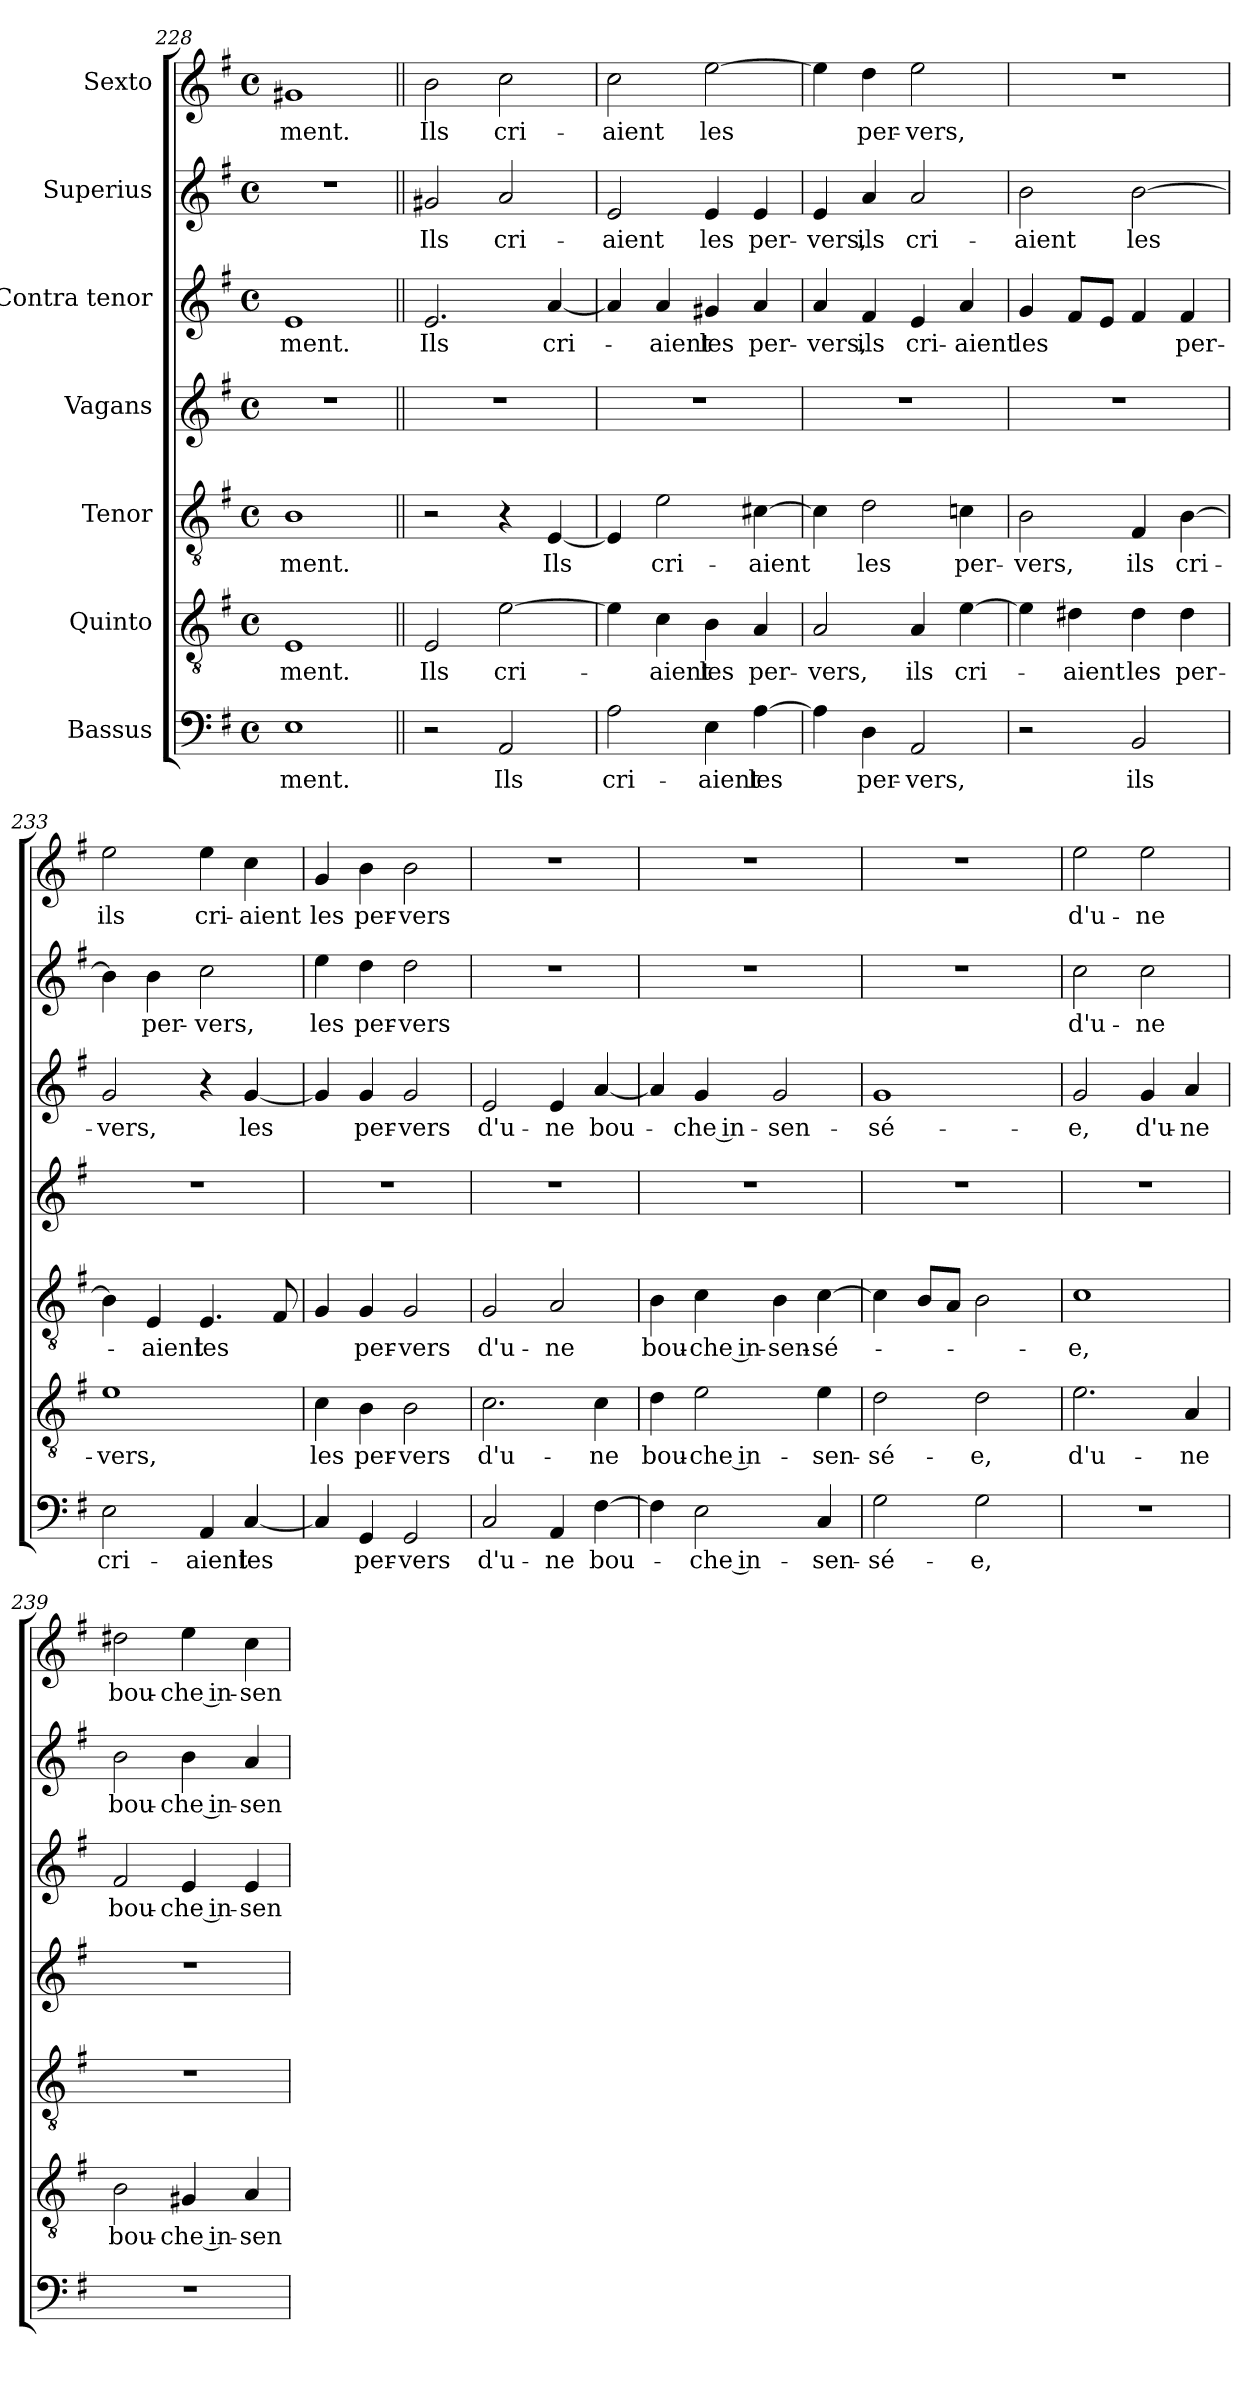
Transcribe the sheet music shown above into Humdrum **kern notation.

**kern	**text	**kern	**text	**kern	**text	**kern	**kern	**text	**kern	**text	**kern	**text
*part7	*part7	*part6	*part6	*part5	*part5	*part4	*part3	*part3	*part2	*part2	*part1	*part1
*staff7	*staff7	*staff6	*staff6	*staff5	*staff5	*staff4	*staff3	*staff3	*staff2	*staff2	*staff1	*staff1
*I"Bassus	*	*I"Quinto	*	*I"Tenor	*	*I"Vagans	*I"Contra tenor	*	*I"Superius	*	*I"Sexto	*
*clefF4	*	*clefGv2	*	*clefGv2	*	*clefG2	*clefG2	*	*clefG2	*	*clefG2	*
*k[f#]	*	*k[f#]	*	*k[f#]	*	*k[f#]	*k[f#]	*	*k[f#]	*	*k[f#]	*
*G:	*	*G:	*	*G:	*	*G:	*G:	*	*G:	*	*G:	*
*M4/4	*	*M4/4	*	*M4/4	*	*M4/4	*M4/4	*	*M4/4	*	*M4/4	*
*met(c)	*	*met(c)	*	*met(c)	*	*met(c)	*met(c)	*	*met(c)	*	*met(c)	*
=228	=228	=228	=228	=228	=228	=228	=228	=228	=228	=228	=228	=228
!	!LO:LY:b	!	!LO:LY:b	!	!LO:LY:b	!	!	!LO:LY:b	!	!	!	!LO:LY:b
1E	-ment.	1E	-ment.	1B	-ment.	1r	1e	-ment.	1r	.	1g#X	-ment.
!!LO:PB:g=z
=229||	=229||	=229||	=229||	=229||	=229||	=229||	=229||	=229||	=229||	=229||	=229||	=229||
!	!	!	!LO:LY:b	!	!	!	!	!LO:LY:b	!	!LO:LY:b	!	!LO:LY:b
2r	.	2E/	Ils	2r	.	1r	2.e/	Ils	2g#X/	Ils	2b\	Ils
!	!LO:LY:b	!	!LO:LY:b	!	!	!	!	!	!	!LO:LY:b	!	!LO:LY:b
2AA/	Ils	[2e\	cri-	4r	.	.	.	.	2a/	cri-	2cc\	cri-
!	!	!	!	!	!LO:LY:b	!	!	!LO:LY:b	!	!	!	!
.	.	.	.	[4E/	Ils	.	[4a/	cri-	.	.	.	.
=230	=230	=230	=230	=230	=230	=230	=230	=230	=230	=230	=230	=230
!	!LO:LY:b	!	!	!	!	!	!	!	!	!LO:LY:b	!	!LO:LY:b
2A\	cri-	4e\]	.	4E/]	.	1r	4a/]	.	2e/	-aient	2cc\	-aient
!	!	!	!LO:LY:b	!	!LO:LY:b	!	!	!LO:LY:b	!	!	!	!
.	.	4c\	-aient	2e\	cri-	.	4a/	-aient	.	.	.	.
!	!LO:LY:b	!	!LO:LY:b	!	!	!	!	!LO:LY:b	!	!LO:LY:b	!	!LO:LY:b
4E\	-aient	4B\	les	.	.	.	4g#X/	les	4e/	les	[2ee\	les
!	!LO:LY:b	!	!LO:LY:b	!	!LO:LY:b	!	!	!LO:LY:b	!	!LO:LY:b	!	!
[4A\	les	4A/	per-	[4c#X\	-aient	.	4a/	per-	4e/	per-	.	.
=231	=231	=231	=231	=231	=231	=231	=231	=231	=231	=231	=231	=231
!	!	!	!LO:LY:b	!	!	!	!	!LO:LY:b	!	!LO:LY:b	!	!
4A\]	.	2A/	-vers,	4c#\]	.	1r	4a/	-vers,	4e/	-vers,	4ee\]	.
!	!LO:LY:b	!	!	!	!LO:LY:b	!	!	!LO:LY:b	!	!LO:LY:b	!	!LO:LY:b
4D\	per-	.	.	2d\	les	.	4f#/	ils	4a/	ils	4dd\	per-
!	!LO:LY:b	!	!LO:LY:b	!	!	!	!	!LO:LY:b	!	!LO:LY:b	!	!LO:LY:b
2AA/	-vers,	4A/	ils	.	.	.	4e/	cri-	2a/	cri-	2ee\	-vers,
!	!	!	!LO:LY:b	!	!LO:LY:b	!	!	!LO:LY:b	!	!	!	!
.	.	[4e\	cri-	4cn\	per-	.	4a/	-aient	.	.	.	.
=232	=232	=232	=232	=232	=232	=232	=232	=232	=232	=232	=232	=232
!	!	!	!	!	!LO:LY:b	!	!	!LO:LY:b	!	!LO:LY:b	!	!
2r	.	4e\]	.	2B\	-vers,	1r	4g/	les	2b\	-aient	1r	.
!	!	!	!LO:LY:b	!	!	!	!	!	!	!	!	!
.	.	4d#X\	-aient	.	.	.	8f#/L	.	.	.	.	.
.	.	.	.	.	.	.	8e/J	.	.	.	.	.
!	!LO:LY:b	!	!LO:LY:b	!	!LO:LY:b	!	!	!	!	!LO:LY:b	!	!
2BB/	ils	4d#\	les	4F#/	ils	.	4f#/	.	[2b\	les	.	.
!	!	!	!LO:LY:b	!	!LO:LY:b	!	!	!LO:LY:b	!	!	!	!
.	.	4d#\	per-	[4B\	cri-	.	4f#/	per-	.	.	.	.
=233	=233	=233	=233	=233	=233	=233	=233	=233	=233	=233	=233	=233
!	!LO:LY:b	!	!LO:LY:b	!	!	!	!	!LO:LY:b	!	!	!	!LO:LY:b
2E\	cri-	1e	-vers,	4B\]	.	1r	2g/	-vers,	4b\]	.	2ee\	ils
!	!	!	!	!	!LO:LY:b	!	!	!	!	!LO:LY:b	!	!
.	.	.	.	4E/	-aient	.	.	.	4b\	per-	.	.
!	!LO:LY:b	!	!	!	!LO:LY:b	!	!	!	!	!LO:LY:b	!	!LO:LY:b
4AA/	-aient	.	.	4.E/	les	.	4r	.	2cc\	-vers,	4ee\	cri-
!	!LO:LY:b	!	!	!	!	!	!	!LO:LY:b	!	!	!	!LO:LY:b
[4C/	les	.	.	.	.	.	[4g/	les	.	.	4cc\	-aient
.	.	.	.	8F#/	.	.	.	.	.	.	.	.
=234	=234	=234	=234	=234	=234	=234	=234	=234	=234	=234	=234	=234
!	!	!	!LO:LY:b	!	!	!	!	!	!	!LO:LY:b	!	!LO:LY:b
4C/]	.	4c\	les	4G/	.	1r	4g/]	.	4ee\	les	4g/	les
!	!LO:LY:b	!	!LO:LY:b	!	!LO:LY:b	!	!	!LO:LY:b	!	!LO:LY:b	!	!LO:LY:b
4GG/	per-	4B\	per-	4G/	per-	.	4g/	per-	4dd\	per-	4b\	per-
!	!LO:LY:b	!	!LO:LY:b	!	!LO:LY:b	!	!	!LO:LY:b	!	!LO:LY:b	!	!LO:LY:b
2GG/	-vers	2B\	-vers	2G/	-vers	.	2g/	-vers	2dd\	-vers	2b\	-vers
!!LO:LB:g=z
=235	=235	=235	=235	=235	=235	=235	=235	=235	=235	=235	=235	=235
!	!LO:LY:b	!	!LO:LY:b	!	!LO:LY:b	!	!	!LO:LY:b	!	!	!	!
2C/	d'u-	2.c\	d'u-	2G/	d'u-	1r	2e/	d'u-	1r	.	1r	.
!	!LO:LY:b	!	!	!	!LO:LY:b	!	!	!LO:LY:b	!	!	!	!
4AA/	-ne	.	.	2A/	-ne	.	4e/	-ne	.	.	.	.
!	!LO:LY:b	!	!LO:LY:b	!	!	!	!	!LO:LY:b	!	!	!	!
[4F#\	bou-	4c\	-ne	.	.	.	[4a/	bou-	.	.	.	.
=236	=236	=236	=236	=236	=236	=236	=236	=236	=236	=236	=236	=236
!	!	!	!LO:LY:b	!	!LO:LY:b	!	!	!	!	!	!	!
4F#\]	.	4d\	bou-	4B\	bou-	1r	4a/]	.	1r	.	1r	.
!	!LO:LY:b	!	!LO:LY:b	!	!LO:LY:b	!	!	!LO:LY:b	!	!	!	!
2E\	-che in-	2e\	-che in-	4c\	-che in-	.	4g/	-che in-	.	.	.	.
!	!	!	!	!	!LO:LY:b	!	!	!LO:LY:b	!	!	!	!
.	.	.	.	4B\	-sen-	.	2g/	-sen-	.	.	.	.
!	!LO:LY:b	!	!LO:LY:b	!	!LO:LY:b	!	!	!	!	!	!	!
4C/	-sen-	4e\	-sen-	[4c\	-sé-	.	.	.	.	.	.	.
=237	=237	=237	=237	=237	=237	=237	=237	=237	=237	=237	=237	=237
!	!LO:LY:b	!	!LO:LY:b	!	!	!	!	!LO:LY:b	!	!	!	!
2G\	-sé-	2d\	-sé-	4c\]	.	1r	1g	-sé-	1r	.	1r	.
.	.	.	.	8B/L	.	.	.	.	.	.	.	.
.	.	.	.	8A/J	.	.	.	.	.	.	.	.
!	!LO:LY:b	!	!LO:LY:b	!	!	!	!	!	!	!	!	!
2G\	-e,	2d\	-e,	2B\	.	.	.	.	.	.	.	.
=238	=238	=238	=238	=238	=238	=238	=238	=238	=238	=238	=238	=238
!	!	!	!LO:LY:b	!	!LO:LY:b	!	!	!LO:LY:b	!	!LO:LY:b	!	!LO:LY:b
1r	.	2.e\	d'u-	1c	-e,	1r	2g/	-e,	2cc\	d'u-	2ee\	d'u-
!	!	!	!	!	!	!	!	!LO:LY:b	!	!LO:LY:b	!	!LO:LY:b
.	.	.	.	.	.	.	4g/	d'u-	2cc\	-ne	2ee\	-ne
!	!	!	!LO:LY:b	!	!	!	!	!LO:LY:b	!	!	!	!
.	.	4A/	-ne	.	.	.	4a/	-ne	.	.	.	.
=239	=239	=239	=239	=239	=239	=239	=239	=239	=239	=239	=239	=239
!	!	!	!LO:LY:b	!	!	!	!	!LO:LY:b	!	!LO:LY:b	!	!LO:LY:b
1r	.	2B\	bou-	1r	.	1r	2f#/	bou-	2b\	bou-	2dd#X\	bou-
!	!	!	!LO:LY:b	!	!	!	!	!LO:LY:b	!	!LO:LY:b	!	!LO:LY:b
.	.	4G#X/	-che in-	.	.	.	4e/	-che in-	4b\	-che in-	4ee\	-che in-
!	!	!	!LO:LY:b	!	!	!	!	!LO:LY:b	!	!LO:LY:b	!	!LO:LY:b
.	.	4A/	-sen-	.	.	.	4e/	-sen-	4a/	-sen-	4cc\	-sen-
=	=	=	=	=	=	=	=	=	=	=	=	=
*-	*-	*-	*-	*-	*-	*-	*-	*-	*-	*-	*-	*-
